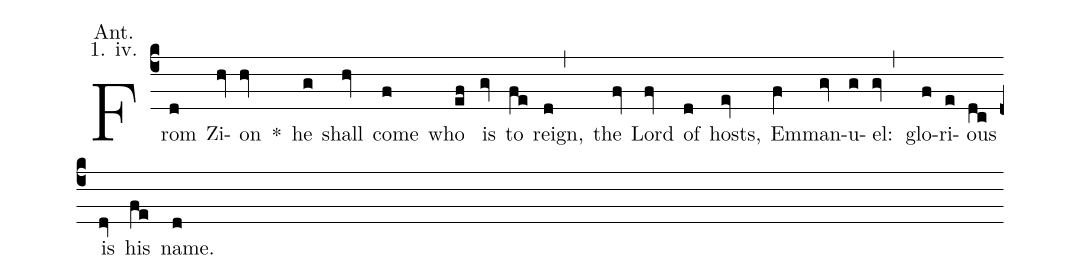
annotation: Ant.;
annotation: 1. iv.;
%%
(c4) From(d) Zi(hv)on(hv) <sp>*</sp>() he(g) shall(hv) come(f) who(ef) is(gv) to(fe) reign,(d,) the(fv) Lord(fv) of(d) hosts,(ev) Em(fV)man(gv)u(g)el:(gv,) glo(f)ri(e)ous(dc) is(dv) his(fe) name.(d)
